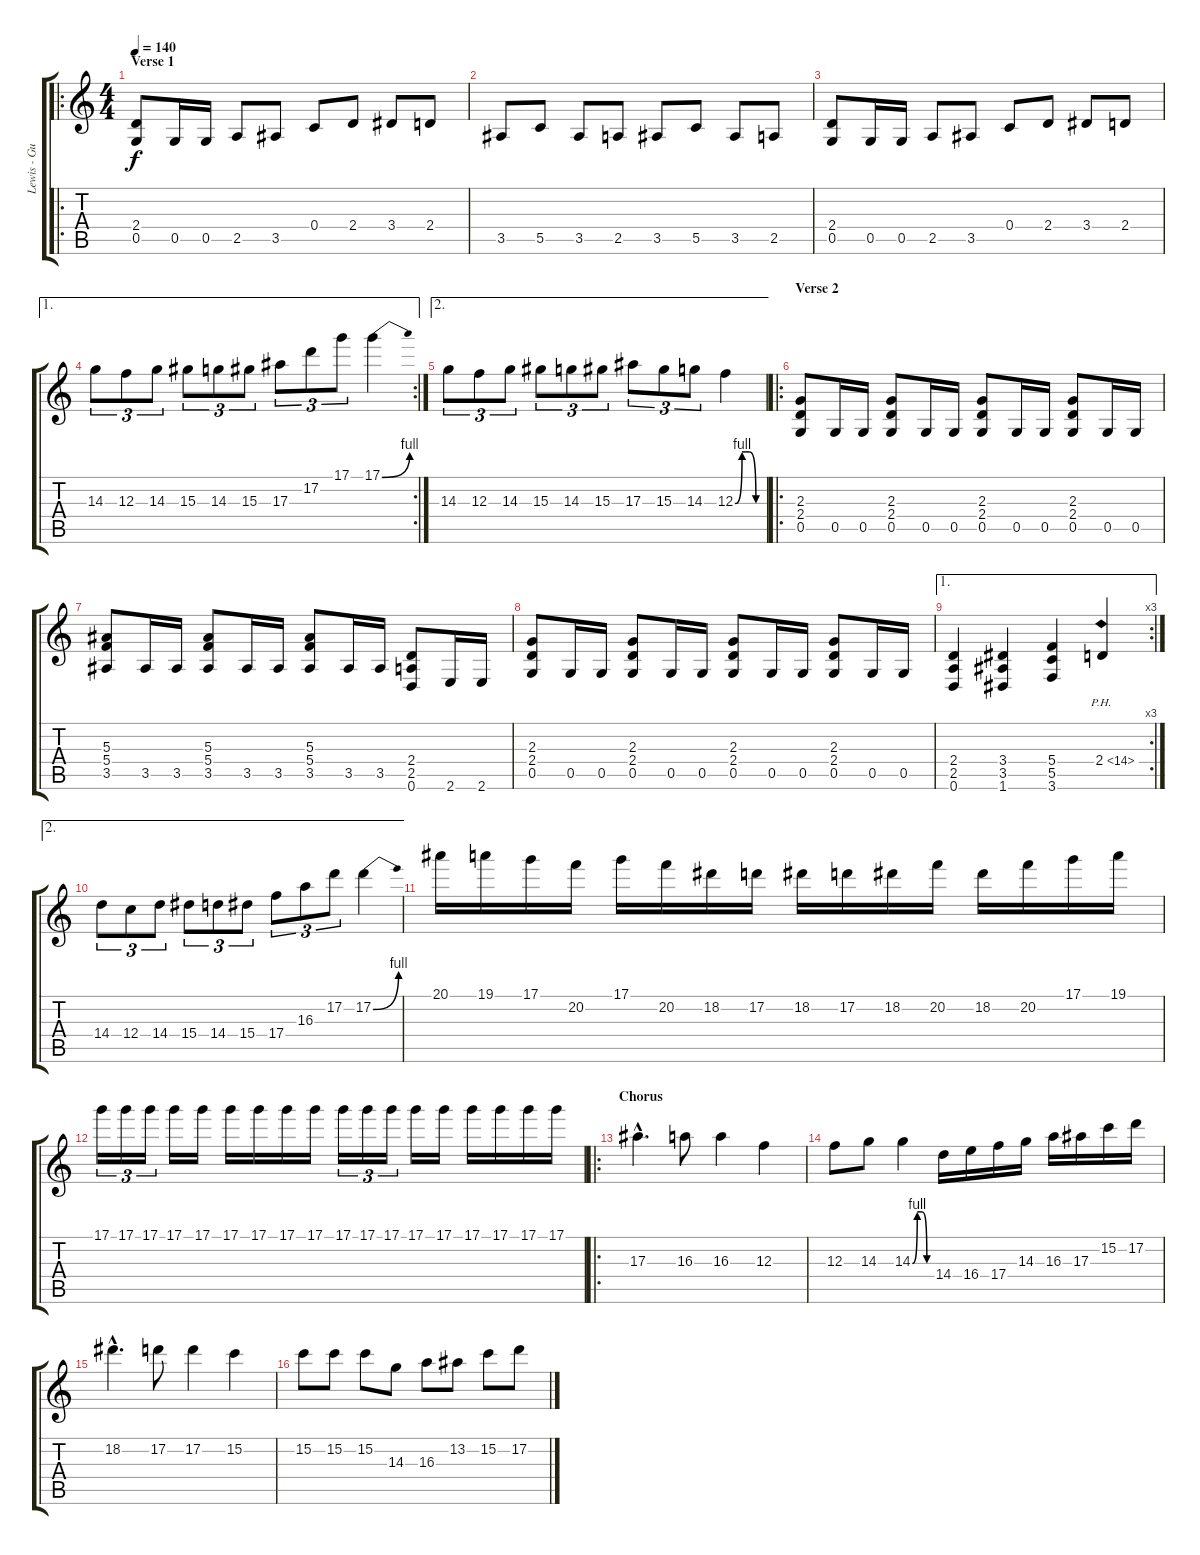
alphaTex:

\track ("Lewis - Guitar" "Lewis - Gu") {instrument distortionguitar}
\staff {score tabs}
\tuning (D4 A3 F3 C3 G2 D2) {hide}
\ro
\ts (4 4)
\section ("" "Verse 1")
\tempo 140
\clef g2
\ks c
(2.4 0.5).8{dy f} 0.5.16 0.5.16 2.5.8 3.5.8 0.4.8 2.4.8 3.4.8 2.4.8 |
3.5.8 5.5.8 3.5.8 2.5.8 3.5.8 5.5.8 3.5.8 2.5.8 |
(2.4 0.5).8 0.5.16 0.5.16 2.5.8 3.5.8 0.4.8 2.4.8 3.4.8 2.4.8 |
\ae 1
\rc 2
14.3.8{tu (3 2)} 12.3.8{tu (3 2)} 14.3.8{tu (3 2)} 15.3.8{tu (3 2)} 14.3.8{tu (3 2)} 15.3.8{tu (3 2)} 17.3.8{tu (3 2)} 17.2.8{tu (3 2)} 17.1.8{tu (3 2)} 17.1{be (bend 0 0 60 4)}.4 |
\ae 2
14.3.8{tu (3 2)} 12.3.8{tu (3 2)} 14.3.8{tu (3 2)} 15.3.8{tu (3 2)} 14.3.8{tu (3 2)} 15.3.8{tu (3 2)} 17.3.8{tu (3 2)} 15.3.8{tu (3 2)} 14.3.8{tu (3 2)} 12.3{be (custom 0 0 15 4 30 4 45 0 60 0)}.4 |
\ro
\section ("" "Verse 2")
(2.3 2.4 0.5).8 0.5.16 0.5.16 (2.3 2.4 0.5).8 0.5.16 0.5.16 (2.3 2.4 0.5).8 0.5.16 0.5.16 (2.3 2.4 0.5).8 0.5.16 0.5.16 |
(5.3 5.4 3.5).8 3.5.16 3.5.16 (5.3 5.4 3.5).8 3.5.16 3.5.16 (5.3 5.4 3.5).8 3.5.16 3.5.16 (2.4 2.5 0.6).8 2.6.16 2.6.16 |
(2.3 2.4 0.5).8 0.5.16 0.5.16 (2.3 2.4 0.5).8 0.5.16 0.5.16 (2.3 2.4 0.5).8 0.5.16 0.5.16 (2.3 2.4 0.5).8 0.5.16 0.5.16 |
\ae 1
\rc 3
(2.4 2.5 0.6).4 (3.4 3.5 1.6).4 (5.4 5.5 3.6).4 2.4{ph 12}.4 |
\ae 2
14.4.8{tu (3 2)} 12.4.8{tu (3 2)} 14.4.8{tu (3 2)} 15.4.8{tu (3 2)} 14.4.8{tu (3 2)} 15.4.8{tu (3 2)} 17.4.8{tu (3 2)} 16.3.8{tu (3 2)} 17.2.8{tu (3 2)} 17.2{be (bend 0 0 60 4)}.4 |
20.1.16 19.1.16 17.1.16 20.2.16 17.1.16 20.2.16 18.2.16 17.2.16 18.2.16 17.2.16 18.2.16 20.2.16 18.2.16 20.2.16 17.1.16 19.1.16 |
17.1.16{tu (3 2)} 17.1.16{tu (3 2)} 17.1.16{tu (3 2)} 17.1.16 17.1.16 17.1.16 17.1.16 17.1.16 17.1.16 17.1.16{tu (3 2)} 17.1.16{tu (3 2)} 17.1.16{tu (3 2)} 17.1.16 17.1.16 17.1.16 17.1.16 17.1.16 17.1.16 |
\ro
\section ("" "Chorus")
17.3{hac}.4{d} 16.3.8 16.3.4 12.3.4 |
12.3.8 14.3.8 14.3{be (custom 0 0 15 4 30 4 45 0 60 0)}.4 14.4.16 16.4.16 17.4.16 14.3.16 16.3.16 17.3.16 15.2.16 17.2.16 |
18.2{hac}.4{d} 17.2.8 17.2.4 15.2.4 |
15.2.8 15.2.8 15.2.8 14.3.8 16.3.8 13.2.8 15.2.8 17.2.8
